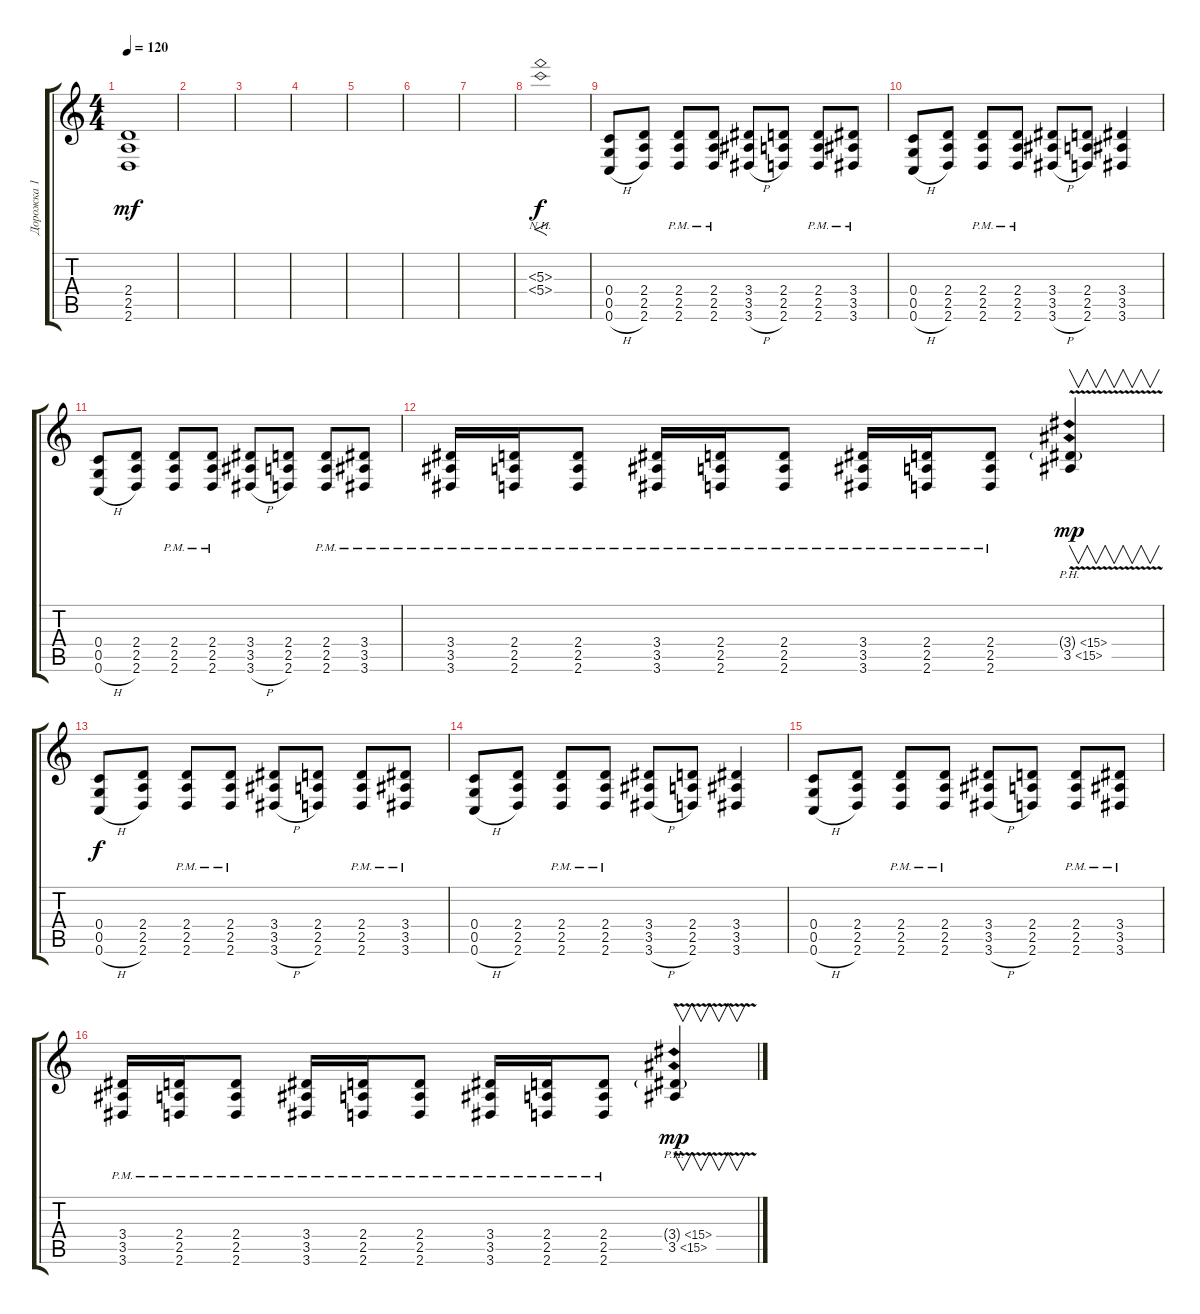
\track ("Дорожка 1" "Дорожка 1") {instrument distortionguitar}
\staff {score tabs}
\tuning (D4 A3 F3 C3 G2 C2) {hide}
\ts (4 4)
\tempo 120
\clef g2
\ks c
(2.4 2.5 2.6).1{dy mf} |
|
|
|
|
|
|
(5.3{nh} 5.4{nh}).1{f dy f} |
(0.4 0.5 0.6{h}).8 (2.4 2.5 2.6).8 (2.4{pm} 2.5{pm} 2.6{pm}).8 (2.4{pm} 2.5{pm} 2.6{pm}).8 (3.4 3.5 3.6{h}).8 (2.4 2.5 2.6).8 (2.4{pm} 2.5{pm} 2.6{pm}).8 (3.4{pm} 3.5{pm} 3.6{pm}).8 |
(0.4 0.5 0.6{h}).8 (2.4 2.5 2.6).8 (2.4{pm} 2.5{pm} 2.6{pm}).8 (2.4{pm} 2.5{pm} 2.6{pm}).8 (3.4 3.5 3.6{h}).8 (2.4 2.5 2.6).8 (3.4 3.5 3.6).4 |
(0.4 0.5 0.6{h}).8 (2.4 2.5 2.6).8 (2.4{pm} 2.5{pm} 2.6{pm}).8 (2.4{pm} 2.5{pm} 2.6{pm}).8 (3.4 3.5 3.6{h}).8 (2.4 2.5 2.6).8 (2.4{pm} 2.5{pm} 2.6{pm}).8 (3.4{pm} 3.5{pm} 3.6{pm}).8 |
(3.4{pm} 3.5{pm} 3.6{pm}).16 (2.4{pm} 2.5{pm} 2.6{pm}).16 (2.4{pm} 2.5{pm} 2.6{pm}).8 (3.4{pm} 3.5{pm} 3.6{pm}).16 (2.4{pm} 2.5{pm} 2.6{pm}).16 (2.4{pm} 2.5{pm} 2.6{pm}).8 (3.4{pm} 3.5{pm} 3.6{pm}).16 (2.4{pm} 2.5{pm} 2.6{pm}).16 (2.4{pm} 2.5{pm} 2.6{pm}).8 (3.4{ph 12 g} 3.5{ph 12 v}).4{v dy mp} |
(0.4 0.5 0.6{h}).8{dy f} (2.4 2.5 2.6).8 (2.4{pm} 2.5{pm} 2.6{pm}).8 (2.4{pm} 2.5{pm} 2.6{pm}).8 (3.4 3.5 3.6{h}).8 (2.4 2.5 2.6).8 (2.4{pm} 2.5{pm} 2.6{pm}).8 (3.4{pm} 3.5{pm} 3.6{pm}).8 |
(0.4 0.5 0.6{h}).8 (2.4 2.5 2.6).8 (2.4{pm} 2.5{pm} 2.6{pm}).8 (2.4{pm} 2.5{pm} 2.6{pm}).8 (3.4 3.5 3.6{h}).8 (2.4 2.5 2.6).8 (3.4 3.5 3.6).4 |
(0.4 0.5 0.6{h}).8 (2.4 2.5 2.6).8 (2.4{pm} 2.5{pm} 2.6{pm}).8 (2.4{pm} 2.5{pm} 2.6{pm}).8 (3.4 3.5 3.6{h}).8 (2.4 2.5 2.6).8 (2.4{pm} 2.5{pm} 2.6{pm}).8 (3.4{pm} 3.5{pm} 3.6{pm}).8 |
(3.4{pm} 3.5{pm} 3.6{pm}).16 (2.4{pm} 2.5{pm} 2.6{pm}).16 (2.4{pm} 2.5{pm} 2.6{pm}).8 (3.4{pm} 3.5{pm} 3.6{pm}).16 (2.4{pm} 2.5{pm} 2.6{pm}).16 (2.4{pm} 2.5{pm} 2.6{pm}).8 (3.4{pm} 3.5{pm} 3.6{pm}).16 (2.4{pm} 2.5{pm} 2.6{pm}).16 (2.4{pm} 2.5{pm} 2.6{pm}).8 (3.4{ph 12 g} 3.5{ph 12 v}).4{v dy mp}
